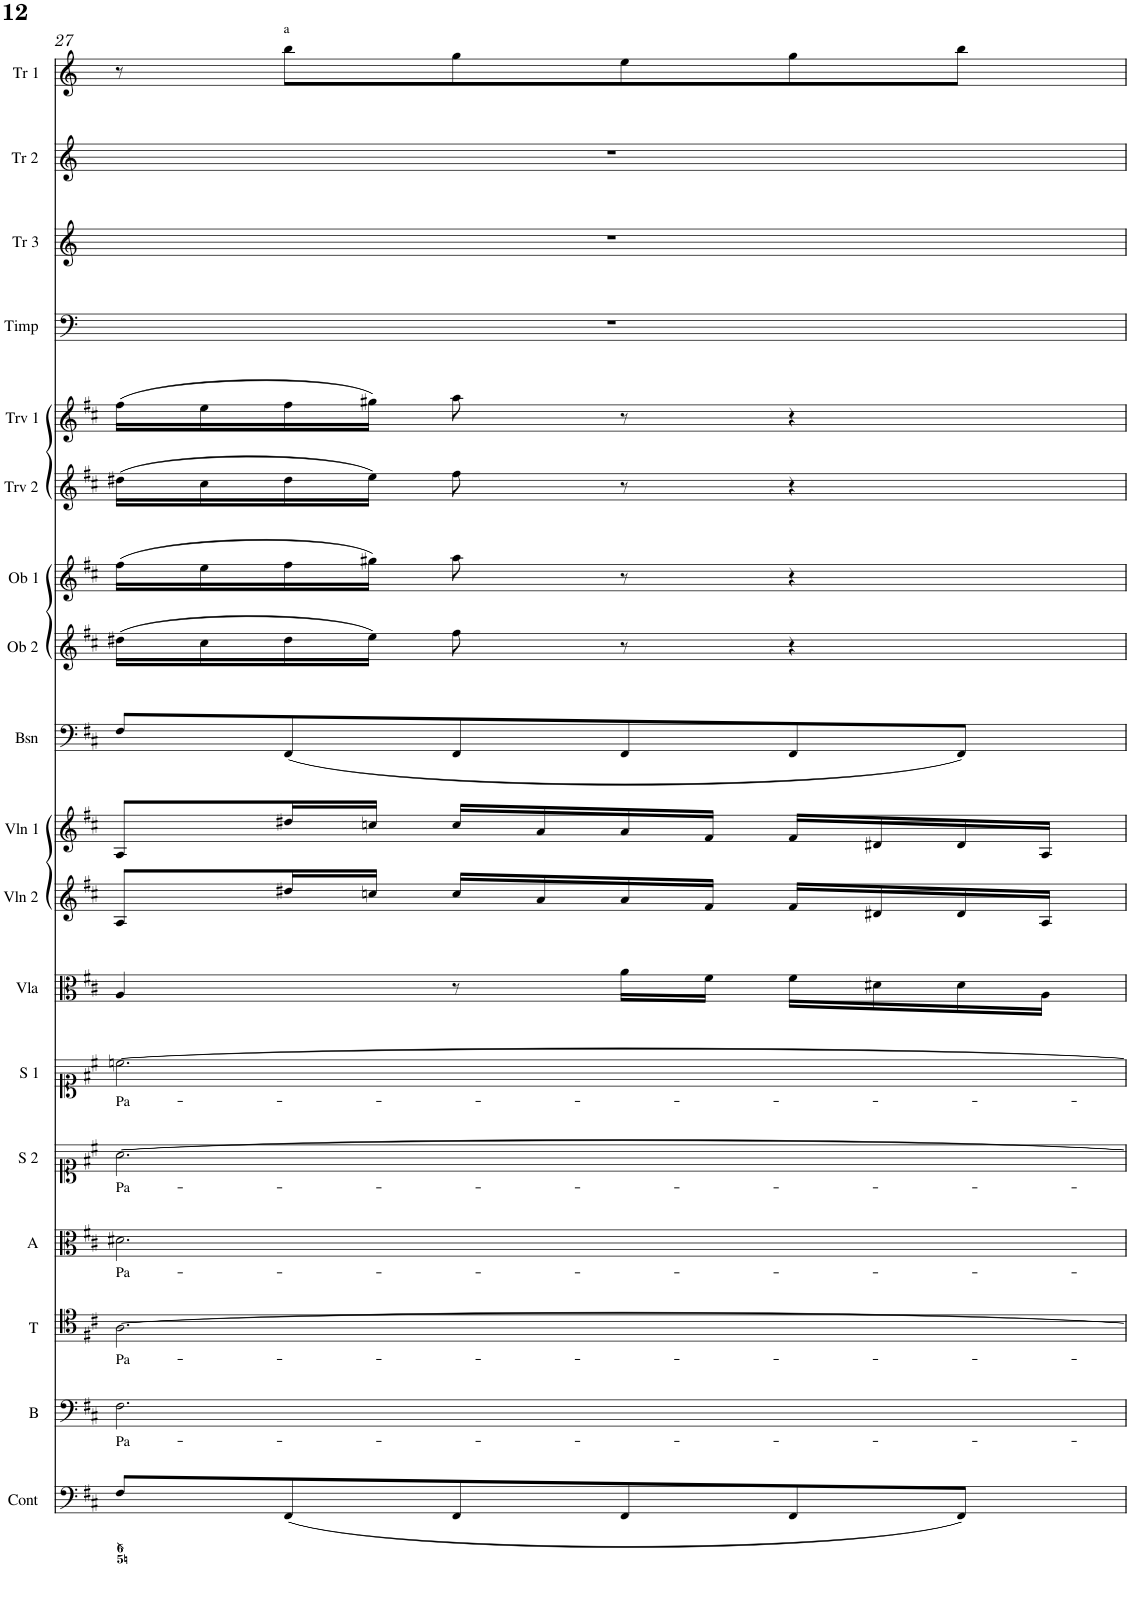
**kern	**kern	**text	**kern	**text	**kern	**text	**kern	**text	**kern	**text	**kern	**kern	**kern	**kern	**kern	**kern	**kern	**kern	**kern	**kern	**kern	**kern
*part18	*part17	*part17	*part16	*part16	*part15	*part15	*part14	*part14	*part13	*part13	*part12	*part11	*part10	*part9	*part8	*part7	*part6	*part5	*part4	*part3	*part2	*part1
*staff18	*staff17	*staff17	*staff16	*staff16	*staff15	*staff15	*staff14	*staff14	*staff13	*staff13	*staff12	*staff11	*staff10	*staff9	*staff8	*staff7	*staff6	*staff5	*staff4	*staff3	*staff2	*staff1
*I"Continuo	*I"Bass	*	*I"Tenor	*	*I"Alto	*	*I"Soprano 2	*	*I"Soprano 1	*	*I"Viola	*I"Violin 2	*I"Violin 1	*I"Bassoon	*I"Oboe 2	*I"Oboe 1	*I"Traverso 2	*I"Traverso 1	*I"Timpani	*I"Tromba 3	*I"Tromba 2	*I"Tromba 1
*I'Cont	*I'B	*	*I'T	*	*I'A	*	*I'S 2	*	*I'S 1	*	*I'Vla	*I'Vln 2	*I'Vln 1	*I'Bsn	*I'Ob 2	*I'Ob 1	*I'Trv 2	*I'Trv 1	*I'Timp	*I'Tr 3	*I'Tr 2	*I'Tr 1
!!LO:PB:g=z
*clefF4	*clefF4	*	*clefC4	*	*clefC3	*	*clefC1	*	*clefC1	*	*clefC3	*clefG2	*clefG2	*clefF4	*clefG2	*clefG2	*clefG2	*clefG2	*clefF4	*clefG2	*clefG2	*clefG2
*	*	*	*	*	*	*	*	*	*	*	*	*	*	*	*	*	*	*	*Trd-1c-2	*Trd-1c-2	*Trd-1c-2	*Trd-1c-2
*k[f#c#]	*k[f#c#]	*	*k[f#c#]	*	*k[f#c#]	*	*k[f#c#]	*	*k[f#c#]	*	*k[f#c#]	*k[f#c#]	*k[f#c#]	*k[f#c#]	*k[f#c#]	*k[f#c#]	*k[f#c#]	*k[f#c#]	*k[]	*k[]	*k[]	*k[]
*M3/4	*M3/4	*	*M3/4	*	*M3/4	*	*M3/4	*	*M3/4	*	*M3/4	*M3/4	*M3/4	*M3/4	*M3/4	*M3/4	*M3/4	*M3/4	*M3/4	*M3/4	*M3/4	*M3/4
=27	=27	=27	=27	=27	=27	=27	=27	=27	=27	=27	=27	=27	=27	=27	=27	=27	=27	=27	=27	=27	=27	=27
!	!	!LO:LY:b	!	!LO:LY:b	!	!LO:LY:b	!	!LO:LY:b	!	!LO:LY:b	!	!	!	!	!	!	!	!	!	!	!	!
8F#/L	2.F#\	Pa-	[2.A\	Pa-	2.d#X\	Pa-	[2.a\	Pa-	[2.ccn\	Pa-	4A/	8A/L	8A/L	8F#/L	(16dd#X\LL	(16ff#\LL	(16dd#X\LL	(16ff#\LL	2.r	2.r	2.r	8r
.	.	.	.	.	.	.	.	.	.	.	.	.	.	.	16cc#\	16ee\	16cc#\	16ee\	.	.	.	.
!	!	!	!	!	!	!	!	!	!	!	!	!	!	!	!	!	!	!	!	!	!	!LO:TX:a:t=a
(8FF#/	.	.	.	.	.	.	.	.	.	.	.	16dd#X/L	16dd#X/L	(8FF#/	16dd#\	16ff#\	16dd#\	16ff#\	.	.	.	8bb\L
.	.	.	.	.	.	.	.	.	.	.	.	16ccn/JJ	16ccn/JJ	.	16ee\JJ)	16gg#X\JJ)	16ee\JJ)	16gg#X\JJ)	.	.	.	.
8FF#/	.	.	.	.	.	.	.	.	.	.	8r	16cc/LL	16cc/LL	8FF#/	8ff#\	8aa\	8ff#\	8aa\	.	.	.	8gg\
.	.	.	.	.	.	.	.	.	.	.	.	16a/	16a/	.	.	.	.	.	.	.	.	.
8FF#/	.	.	.	.	.	.	.	.	.	.	16a\LL	16a/	16a/	8FF#/	8r	8r	8r	8r	.	.	.	8ee\
.	.	.	.	.	.	.	.	.	.	.	16f#\JJ	16f#/JJ	16f#/JJ	.	.	.	.	.	.	.	.	.
8FF#/	.	.	.	.	.	.	.	.	.	.	16f#\LL	16f#/LL	16f#/LL	8FF#/	4r	4r	4r	4r	.	.	.	8gg\
.	.	.	.	.	.	.	.	.	.	.	16d#X\	16d#X/	16d#X/	.	.	.	.	.	.	.	.	.
8FF#/J)	.	.	.	.	.	.	.	.	.	.	16d#\	16d#/	16d#/	8FF#/J)	.	.	.	.	.	.	.	8bb\J
.	.	.	.	.	.	.	.	.	.	.	16A\JJ	16A/JJ	16A/JJ	.	.	.	.	.	.	.	.	.
=	=	=	=	=	=	=	=	=	=	=	=	=	=	=	=	=	=	=	=	=	=	=
*-	*-	*-	*-	*-	*-	*-	*-	*-	*-	*-	*-	*-	*-	*-	*-	*-	*-	*-	*-	*-	*-	*-
